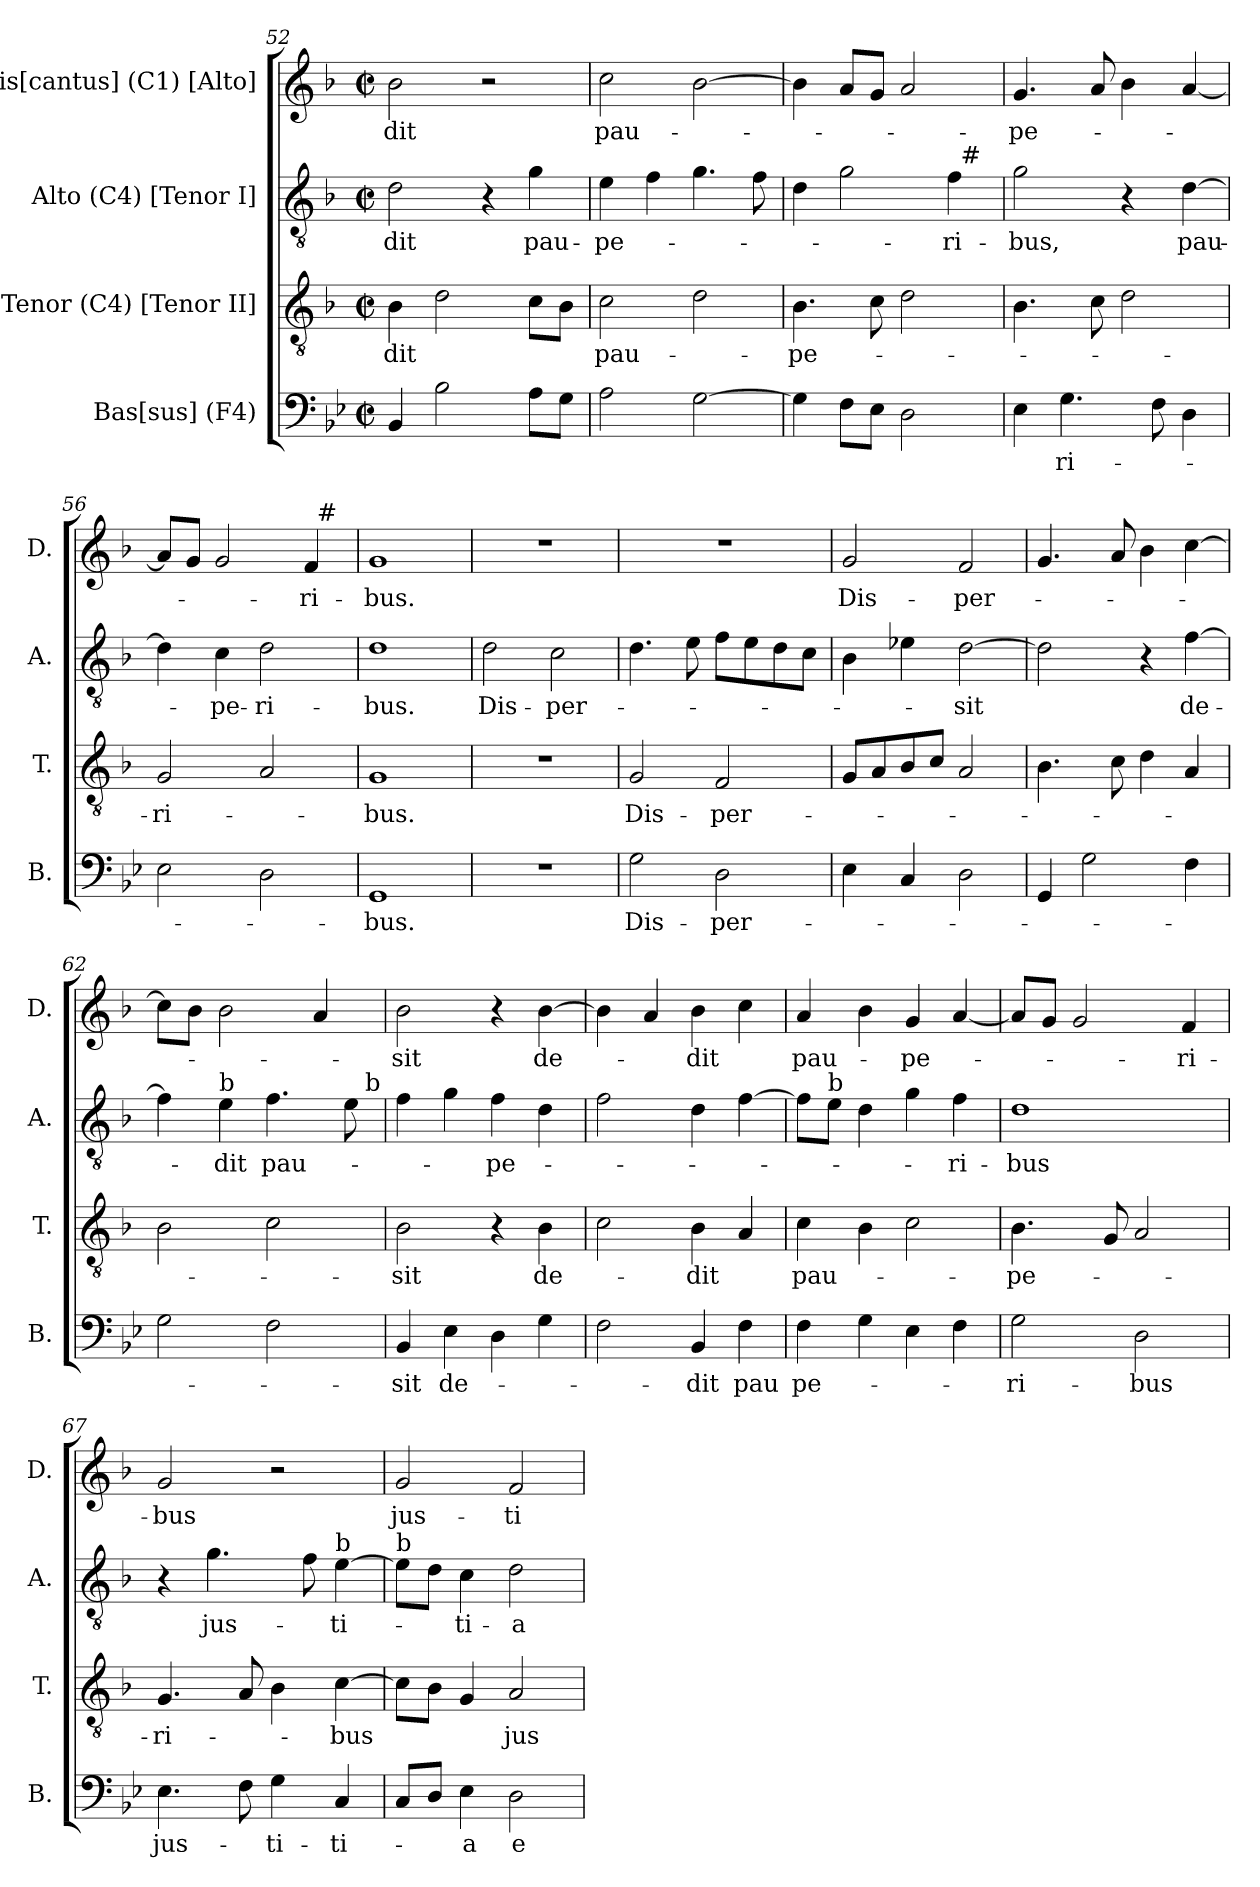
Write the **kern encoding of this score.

**kern	**text	**kern	**text	**kern	**text	**kern	**text
*part4	*part4	*part3	*part3	*part2	*part2	*part1	*part1
*staff4	*staff4	*staff3	*staff3	*staff2	*staff2	*staff1	*staff1
*I"Bas[sus] (F4)	*	*I"Tenor (C4) [Tenor II]	*	*I"Alto (C4) [Tenor I]	*	*I"Dis[cantus] (C1) [Alto]	*
*I'B.	*	*I'T.	*	*I'A.	*	*I'D.	*
*clefF4	*	*clefGv2	*	*clefGv2	*	*clefG2	*
*	*	*ITrd-3c-5	*	*ITrd-3c-5	*	*ITrd-3c-5	*
*k[b-e-]	*	*k[b-e-]	*	*k[b-e-]	*	*k[b-e-]	*
*B-:	*	*B-:	*	*B-:	*	*B-:	*
*M2/2	*	*M2/2	*	*M2/2	*	*M2/2	*
*met(c|)	*	*met(c|)	*	*met(c|)	*	*met(c|)	*
=52	=52	=52	=52	=52	=52	=52	=52
!	!	!	!LO:LY:b	!	!LO:LY:b	!	!LO:LY:b
4BB-/	.	4e-\	-dit	2g\	-dit	2ee-\	-dit
2B-\	.	2g\	.	.	.	.	.
.	.	.	.	4r	.	2r	.
!	!	!	!	!	!LO:LY:b	!	!
8A\L	.	8f\L	.	4cc\	pau-	.	.
8G\J	.	8e-\J	.	.	.	.	.
=53	=53	=53	=53	=53	=53	=53	=53
!	!	!	!LO:LY:b	!	!LO:LY:b	!	!LO:LY:b
2A\	.	2f\	pau-	4a\	-pe-	2ff\	pau-
.	.	.	.	4b-\	.	.	.
[<2G\	.	2g\	.	4.cc\	.	[<2ee-\	.
.	.	.	.	8b-\	.	.	.
!!LO:LB:g=z
=54	=54	=54	=54	=54	=54	=54	=54
!	!	!	!LO:LY:b	!	!	!	!
*	*	*	*	*^	*	*	*
4G\]	.	4.e-\	-pe-	4g\	2ryy	.	4ee-\]	.
8F\L	.	.	.	2cc\	.	.	8dd/L	.
8E-\J	.	8f\	.	.	.	.	8cc/J	.
2D\	.	2g\	.	.	4ryy	.	2dd/	.
!	!	!	!	!	!	!LO:LY:b	!	!
.	.	.	.	4b-\	32ryy	-ri-	.	.
!	!	!	!	!	!LO:TX:a:t=#	!	!	!
.	.	.	.	.	8..ryy	.	.	.
=55	=55	=55	=55	=55	=55	=55	=55	=55
!	!	!	!	!	!	!LO:LY:b	!	!LO:LY:b
*	*	*	*	*v	*v	*	*	*
4E-\	.	4.e-\	.	2cc\	-bus,	4.cc/	-pe-
!	!LO:LY:b	!	!	!	!	!	!
4.G\	-ri-	.	.	.	.	.	.
.	.	8f\	.	.	.	8dd/	.
.	.	2g\	.	4r	.	4ee-\	.
8F\	.	.	.	.	.	.	.
!	!	!	!	!	!LO:LY:b	!	!
4D\	.	.	.	[>4g\	pau-	[<4dd/	.
=56	=56	=56	=56	=56	=56	=56	=56
!	!	!	!LO:LY:b	!	!	!	!
*	*	*	*	*	*	*^	*
2E-\	.	2c/	-ri-	4g\]	.	8dd/L]	2ryy	.
.	.	.	.	.	.	8cc/J	.	.
!	!	!	!	!	!LO:LY:b	!	!	!
.	.	.	.	4f\	-pe-	2cc/	.	.
!	!	!	!	!	!LO:LY:b	!	!	!
2D\	.	2d/	.	2g\	-ri-	.	4ryy	.
!	!	!	!	!	!	!	!	!LO:LY:b
.	.	.	.	.	.	4b-/	32ryy	-ri-
!	!	!	!	!	!	!	!LO:TX:a:t=#	!
.	.	.	.	.	.	.	8..ryy	.
=57	=57	=57	=57	=57	=57	=57	=57	=57
!	!LO:LY:b	!	!LO:LY:b	!	!LO:LY:b	!	!	!LO:LY:b
*	*	*	*	*	*	*v	*v	*
1GG	-bus.	1c	-bus.	1g	-bus.	1cc	-bus.
!!LO:PB:g=z
=58	=58	=58	=58	=58	=58	=58	=58
!	!	!	!	!	!LO:LY:b	!	!
1r	.	1r	.	2g\	Dis-	1r	.
!	!	!	!	!	!LO:LY:b	!	!
.	.	.	.	2f\	-per-	.	.
=59	=59	=59	=59	=59	=59	=59	=59
!	!LO:LY:b	!	!LO:LY:b	!	!	!	!
2G\	Dis-	2c/	Dis-	4.g\	.	1r	.
.	.	.	.	8a\	.	.	.
!	!LO:LY:b	!	!LO:LY:b	!	!	!	!
2D\	-per-	2B-/	-per-	8b-\L	.	.	.
.	.	.	.	8a\	.	.	.
.	.	.	.	8g\	.	.	.
.	.	.	.	8f\J	.	.	.
=60	=60	=60	=60	=60	=60	=60	=60
!	!	!	!	!	!	!	!LO:LY:b
4E-\	.	8c/L	.	4e-\	.	2cc/	Dis-
.	.	8d/	.	.	.	.	.
4C/	.	8e-/	.	4a-X\	.	.	.
.	.	8f/J	.	.	.	.	.
!	!	!	!	!	!LO:LY:b	!	!LO:LY:b
2D\	.	2d/	.	[>2g\	-sit	2b-/	-per-
=61	=61	=61	=61	=61	=61	=61	=61
4GG/	.	4.e-\	.	2g\]	.	4.cc/	.
2G\	.	.	.	.	.	.	.
.	.	8f\	.	.	.	8dd/	.
.	.	4g\	.	4r	.	4ee-\	.
!	!	!	!	!	!LO:LY:b	!	!
4F\	.	4d/	.	[>4b-\	de-	[>4ff\	.
=62	=62	=62	=62	=62	=62	=62	=62
*	*	*	*	*^	*	*	*
2G\	.	2e-\	.	4b-\]	2...ryy	.	8ff\L]	.
.	.	.	.	.	.	.	8ee-\J	.
!	!	!	!	!LO:TX:a:t=b	!	!	!	!
!	!	!	!	!	!	!LO:LY:b	!	!
.	.	.	.	4a\	.	-dit	2ee-\	.
!	!	!	!	!	!	!LO:LY:b	!	!
2F\	.	2f\	.	4.b-\	.	pau-	.	.
.	.	.	.	.	.	.	4dd/	.
.	.	.	.	8a\	.	.	.	.
!	!	!	!	!	!LO:TX:a:t=b	!	!	!
.	.	.	.	.	16ryy	.	.	.
=63	=63	=63	=63	=63	=63	=63	=63	=63
!	!LO:LY:b	!	!LO:LY:b	!	!	!	!	!LO:LY:b
*	*	*	*	*v	*v	*	*	*
4BB-/	-sit	2e-\	-sit	4b-\	.	2ee-\	-sit
!	!LO:LY:b	!	!	!	!	!	!
4E-\	de-	.	.	4cc\	.	.	.
!	!	!	!	!	!LO:LY:b	!	!
4D\	.	4r	.	4b-\	-pe-	4r	.
!	!	!	!LO:LY:b	!	!	!	!LO:LY:b
4G\	.	4e-\	de-	4g\	.	[>4ee-\	de-
=64	=64	=64	=64	=64	=64	=64	=64
2F\	.	2f\	.	2b-\	.	4ee-\]	.
.	.	.	.	.	.	4dd/	.
!	!LO:LY:b	!	!LO:LY:b	!	!	!	!LO:LY:b
4BB-/	-dit	4e-\	-dit	4g\	.	4ee-\	-dit
!	!LO:LY:b	!	!	!	!	!	!
4F\	pau	4d/	.	[>4b-\	.	4ff\	.
!!LO:LB:g=z
=65	=65	=65	=65	=65	=65	=65	=65
!	!LO:LY:b	!	!LO:LY:b	!	!	!	!LO:LY:b
4F\	pe-	4f\	pau-	8b-\L]	.	4dd/	pau-
!	!	!	!	!LO:TX:a:t=b	!	!	!
.	.	.	.	8a\J	.	.	.
4G\	.	4e-\	.	4g\	.	4ee-\	.
!	!	!	!	!	!	!	!LO:LY:b
4E-\	.	2f\	.	4cc\	.	4cc/	-pe-
!	!	!	!	!	!LO:LY:b	!	!
4F\	.	.	.	4b-\	-ri-	[<4dd/	.
=66	=66	=66	=66	=66	=66	=66	=66
!	!LO:LY:b	!	!LO:LY:b	!	!LO:LY:b	!	!
2G\	-ri-	4.e-\	-pe-	1g	-bus	8dd/L]	.
.	.	.	.	.	.	8cc/J	.
.	.	.	.	.	.	2cc/	.
.	.	8c/	.	.	.	.	.
!	!LO:LY:b	!	!	!	!	!	!
2D\	-bus	2d/	.	.	.	.	.
!	!	!	!	!	!	!	!LO:LY:b
.	.	.	.	.	.	4b-/	-ri-
=67	=67	=67	=67	=67	=67	=67	=67
!	!LO:LY:b	!	!LO:LY:b	!	!	!	!LO:LY:b
4.E-\	jus-	4.c/	-ri-	4r	.	2cc/	-bus
!	!	!	!	!	!LO:LY:b	!	!
.	.	.	.	4.cc\	jus-	.	.
8F\	.	8d/	.	.	.	.	.
!	!LO:LY:b	!	!	!	!	!	!
4G\	-ti-	4e-\	.	.	.	2r	.
.	.	.	.	8b-\	.	.	.
!	!	!	!	!LO:TX:a:t=b	!	!	!
!	!LO:LY:b	!	!LO:LY:b	!	!LO:LY:b	!	!
4C/	-ti-	[>4f\	-bus	[>4a\	-ti-	.	.
=68	=68	=68	=68	=68	=68	=68	=68
!	!	!	!	!LO:TX:a:t=b	!	!	!
!	!	!	!	!	!	!	!LO:LY:b
8C/L	.	8f\L]	.	8a\L]	.	2cc/	jus-
8D/J	.	8e-\J	.	8g\J	.	.	.
!	!LO:LY:b	!	!	!	!LO:LY:b	!	!
4E-\	-a	4c/	.	4f\	-ti-	.	.
!	!LO:LY:b	!	!LO:LY:b	!	!LO:LY:b	!	!LO:LY:b
2D\	e-	2d/	jus-	2g\	-a	2b-/	-ti-
=	=	=	=	=	=	=	=
*-	*-	*-	*-	*-	*-	*-	*-
